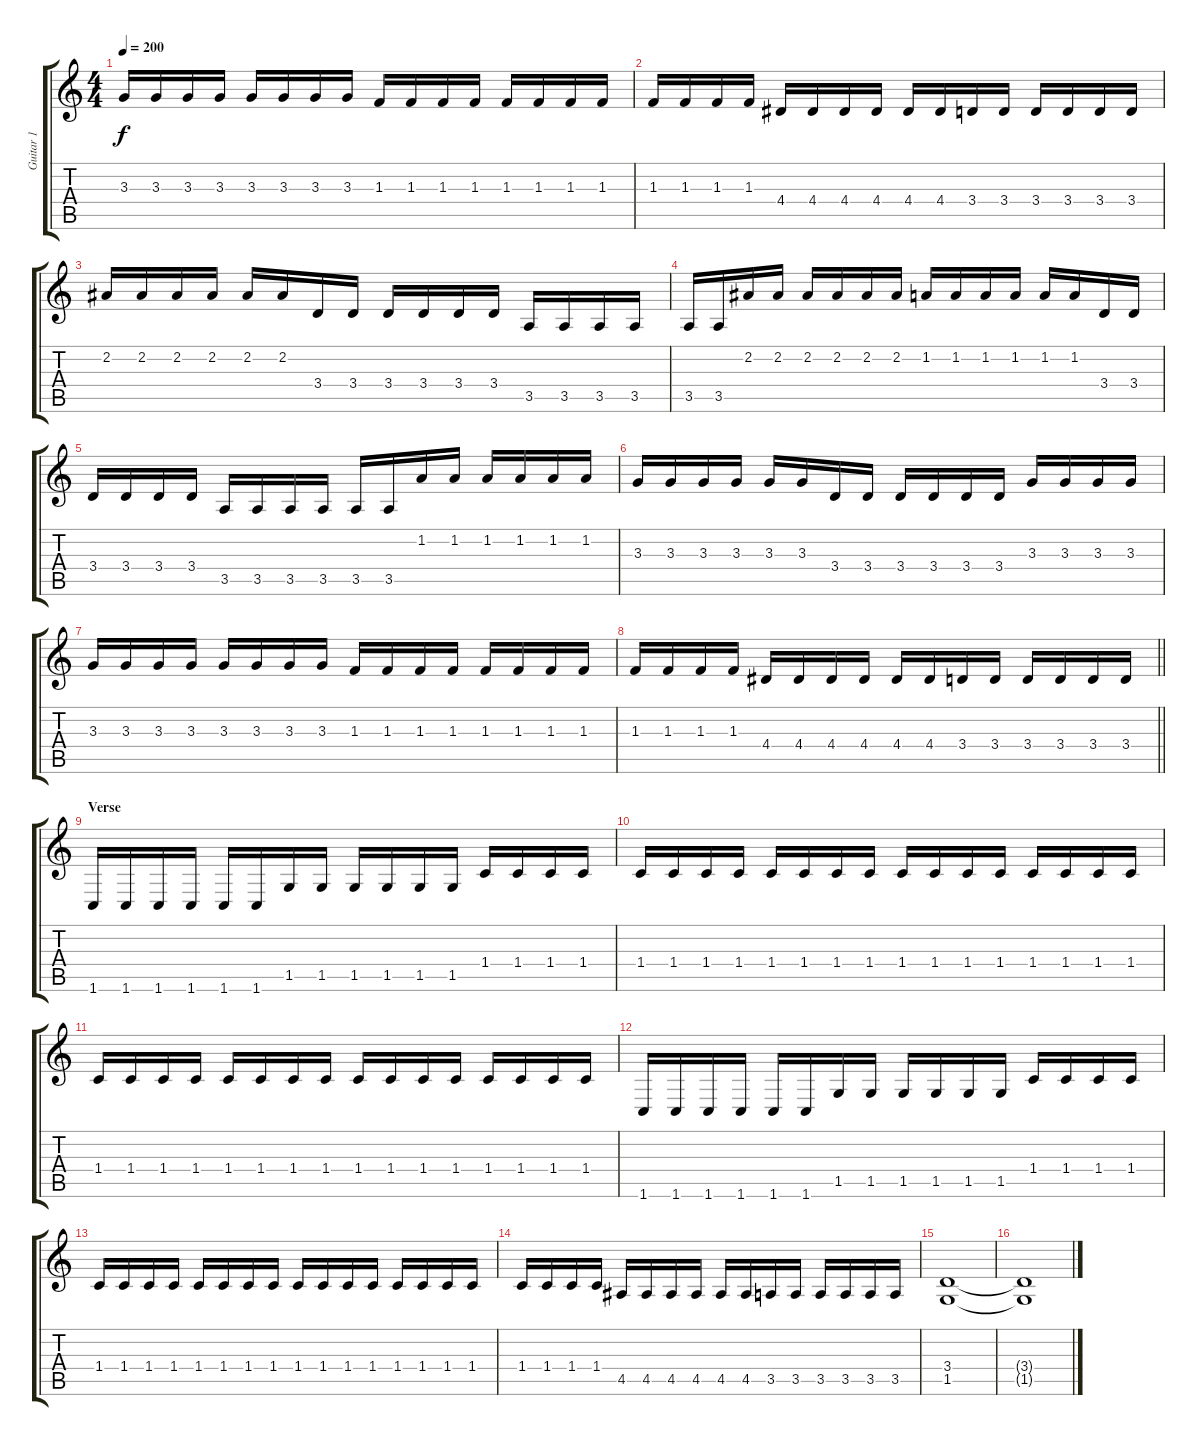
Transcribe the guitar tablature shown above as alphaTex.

\track ("Guitar 1" "Guitar 1") {instrument distortionguitar}
\staff {score tabs}
\tuning (Db4 Ab3 E3 B2 Gb2 B1) {hide}
\ts (4 4)
\tempo 200
\clef g2
\ks c
3.3.16{dy f} 3.3.16 3.3.16 3.3.16 3.3.16 3.3.16 3.3.16 3.3.16 1.3.16 1.3.16 1.3.16 1.3.16 1.3.16 1.3.16 1.3.16 1.3.16 |
1.3.16 1.3.16 1.3.16 1.3.16 4.4.16 4.4.16 4.4.16 4.4.16 4.4.16 4.4.16 3.4.16 3.4.16 3.4.16 3.4.16 3.4.16 3.4.16 |
2.2.16 2.2.16 2.2.16 2.2.16 2.2.16 2.2.16 3.4.16 3.4.16 3.4.16 3.4.16 3.4.16 3.4.16 3.5.16 3.5.16 3.5.16 3.5.16 |
3.5.16 3.5.16 2.2.16 2.2.16 2.2.16 2.2.16 2.2.16 2.2.16 1.2.16 1.2.16 1.2.16 1.2.16 1.2.16 1.2.16 3.4.16 3.4.16 |
3.4.16 3.4.16 3.4.16 3.4.16 3.5.16 3.5.16 3.5.16 3.5.16 3.5.16 3.5.16 1.2.16 1.2.16 1.2.16 1.2.16 1.2.16 1.2.16 |
3.3.16 3.3.16 3.3.16 3.3.16 3.3.16 3.3.16 3.4.16 3.4.16 3.4.16 3.4.16 3.4.16 3.4.16 3.3.16 3.3.16 3.3.16 3.3.16 |
3.3.16 3.3.16 3.3.16 3.3.16 3.3.16 3.3.16 3.3.16 3.3.16 1.3.16 1.3.16 1.3.16 1.3.16 1.3.16 1.3.16 1.3.16 1.3.16 |
\barLineRight lightlight
1.3.16 1.3.16 1.3.16 1.3.16 4.4.16 4.4.16 4.4.16 4.4.16 4.4.16 4.4.16 3.4.16 3.4.16 3.4.16 3.4.16 3.4.16 3.4.16 |
\section ("" "Verse")
1.6.16 1.6.16 1.6.16 1.6.16 1.6.16 1.6.16 1.5.16 1.5.16 1.5.16 1.5.16 1.5.16 1.5.16 1.4.16 1.4.16 1.4.16 1.4.16 |
1.4.16 1.4.16 1.4.16 1.4.16 1.4.16 1.4.16 1.4.16 1.4.16 1.4.16 1.4.16 1.4.16 1.4.16 1.4.16 1.4.16 1.4.16 1.4.16 |
1.4.16 1.4.16 1.4.16 1.4.16 1.4.16 1.4.16 1.4.16 1.4.16 1.4.16 1.4.16 1.4.16 1.4.16 1.4.16 1.4.16 1.4.16 1.4.16 |
1.6.16 1.6.16 1.6.16 1.6.16 1.6.16 1.6.16 1.5.16 1.5.16 1.5.16 1.5.16 1.5.16 1.5.16 1.4.16 1.4.16 1.4.16 1.4.16 |
1.4.16 1.4.16 1.4.16 1.4.16 1.4.16 1.4.16 1.4.16 1.4.16 1.4.16 1.4.16 1.4.16 1.4.16 1.4.16 1.4.16 1.4.16 1.4.16 |
1.4.16 1.4.16 1.4.16 1.4.16 4.5.16 4.5.16 4.5.16 4.5.16 4.5.16 4.5.16 3.5.16 3.5.16 3.5.16 3.5.16 3.5.16 3.5.16 |
(3.4 1.5).1 |
(3.4{t} 1.5{t}).1
